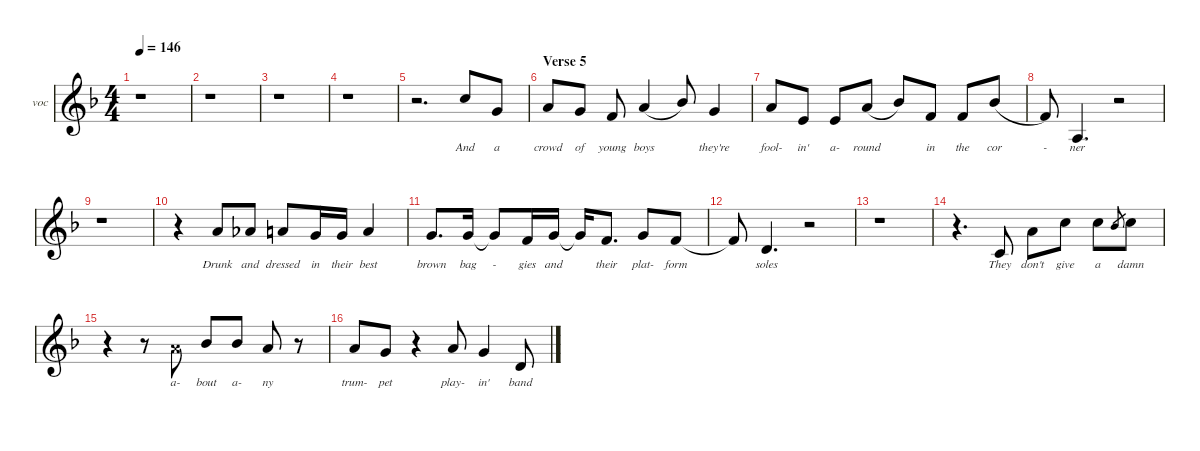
\hideDynamics
\bracketExtendMode nobrackets
\firstSystemTrackNameOrientation horizontal
\otherSystemsTrackNameOrientation horizontal
\track ("Mark - Vocal" "voc") {instrument clavinet}
\staff {score}
\tuning (E4 B3 G3 D3 A2 E2)
\displaytranspose 12
\ts (4 4)
\tempo 146
\clef g2
\ks dminor
r.1{dy mp beam Down} |
r.1{beam Down} |
r.1{beam Down} |
\scale
0.976839 r.1{beam Down} |
\scale
0.91574 r.2{d beam Down} 1.2{acc forcenatural}.8{lyrics (0 "And") lyrics (1 "") lyrics (2 "") lyrics (3 "") lyrics (4 "") beam Up} 5.4{acc forcenatural}.8{lyrics (0 "a") lyrics (1 "") lyrics (2 "") lyrics (3 "") lyrics (4 "") beam Up} |
\section ("" "Verse 5")
\scale
1.10742 2.3{acc forcenatural}.8{lyrics (0 "crowd") lyrics (1 "") lyrics (2 "") lyrics (3 "") lyrics (4 "") beam Up} 5.4{acc forcenatural}.8{lyrics (0 "of") lyrics (1 "") lyrics (2 "") lyrics (3 "") lyrics (4 "") beam Up} 3.4{acc forcenatural}.8{lyrics (0 "young") lyrics (1 "") lyrics (2 "") lyrics (3 "") lyrics (4 "") beam Up} 7.4{acc forcenatural}.4{lyrics (0 "boys") lyrics (1 "") lyrics (2 "") lyrics (3 "") lyrics (4 "") legatoorigin beam Up} 8.4{acc b}.8{beam Up} 5.4{acc forcenatural}.4{lyrics (0 "they're") lyrics (1 "") lyrics (2 "") lyrics (3 "") lyrics (4 "") beam Up} |
\scale
1.26524 2.3{acc forcenatural}.8{lyrics (0 "fool-") lyrics (1 "") lyrics (2 "") lyrics (3 "") lyrics (4 "") beam Up} 2.4{acc forcenatural}.8{lyrics (0 "in'") lyrics (1 "") lyrics (2 "") lyrics (3 "") lyrics (4 "") beam Up} 2.4{acc forcenatural}.8{lyrics (0 "a-") lyrics (1 "") lyrics (2 "") lyrics (3 "") lyrics (4 "") beam Up} 7.4{acc forcenatural}.8{lyrics (0 "round") lyrics (1 "") lyrics (2 "") lyrics (3 "") lyrics (4 "") legatoorigin beam Up} 8.4{acc b}.8{beam Up} 3.4{acc forcenatural}.8{lyrics (0 "in") lyrics (1 "") lyrics (2 "") lyrics (3 "") lyrics (4 "") beam Up} 3.4{acc forcenatural}.8{lyrics (0 "the") lyrics (1 "") lyrics (2 "") lyrics (3 "") lyrics (4 "") beam Up} 3.3{acc b}.8{lyrics (0 "cor") lyrics (1 "") lyrics (2 "") lyrics (3 "") lyrics (4 "") legatoorigin beam Up} |
\scale
0.786867 3.4{acc forcenatural}.8{lyrics (0 "-") lyrics (1 "") lyrics (2 "") lyrics (3 "") lyrics (4 "") beam Up} 5.6{acc forcenatural}.4{d lyrics (0 "ner") lyrics (1 "") lyrics (2 "") lyrics (3 "") lyrics (4 "") beam Up} r.2{beam Up} |
\scale
0.947895 r.1{beam Down} |
\scale
1.32496 r.4{beam Down} 2.3{acc forcenatural}.8{lyrics (0 "Drunk") lyrics (1 "") lyrics (2 "") lyrics (3 "") lyrics (4 "") beam Up} 1.3{acc b}.8{lyrics (0 "and") lyrics (1 "") lyrics (2 "") lyrics (3 "") lyrics (4 "") beam Up} 2.3{acc forcenatural}.8{lyrics (0 "dressed") lyrics (1 "") lyrics (2 "") lyrics (3 "") lyrics (4 "") beam Up} 5.4{acc forcenatural}.16{lyrics (0 "in") lyrics (1 "") lyrics (2 "") lyrics (3 "") lyrics (4 "") beam Up} 5.4{acc forcenatural}.16{lyrics (0 "their") lyrics (1 "") lyrics (2 "") lyrics (3 "") lyrics (4 "") beam Up} 2.3{acc forcenatural}.4{lyrics (0 "best") lyrics (1 "") lyrics (2 "") lyrics (3 "") lyrics (4 "") beam Up} |
\scale
1.13377 5.4{acc forcenatural}.8{d lyrics (0 "brown") lyrics (1 "") lyrics (2 "") lyrics (3 "") lyrics (4 "") beam Up} 5.4{acc forcenatural}.16{lyrics (0 "bag") lyrics (1 "") lyrics (2 "") lyrics (3 "") lyrics (4 "") beam Up} 5.4{t acc forcenatural}.8{lyrics (0 "-") lyrics (1 "") lyrics (2 "") lyrics (3 "") lyrics (4 "") beam Up} 3.4{acc forcenatural}.16{lyrics (0 "gies") lyrics (1 "") lyrics (2 "") lyrics (3 "") lyrics (4 "") beam Up} 5.4{acc forcenatural}.16{lyrics (0 "and") lyrics (1 "") lyrics (2 "") lyrics (3 "") lyrics (4 "") beam Up} 5.4{t acc forcenatural}.16{beam Up} 3.4{acc forcenatural}.8{d lyrics (0 "their") lyrics (1 "") lyrics (2 "") lyrics (3 "") lyrics (4 "") beam Up} 5.4{acc forcenatural}.8{lyrics (0 "plat-") lyrics (1 "") lyrics (2 "") lyrics (3 "") lyrics (4 "") beam Up} 3.4{acc forcenatural}.8{lyrics (0 "form") lyrics (1 "") lyrics (2 "") lyrics (3 "") lyrics (4 "") beam Up} |
\scale
0.541267 3.4{t acc forcenatural}.8{beam Up} 5.5{acc forcenatural}.4{d lyrics (0 "soles") lyrics (1 "") lyrics (2 "") lyrics (3 "") lyrics (4 "") beam Up} r.2{beam Up} |
\scale
1.08126 r.1{beam Down} |
\scale
1.1471 r.4{d beam Down} 3.5{acc forcenatural}.8{lyrics (0 "They") lyrics (1 "") lyrics (2 "") lyrics (3 "") lyrics (4 "") beam Up} 2.3{acc forcenatural}.8{lyrics (0 "don't") lyrics (1 "") lyrics (2 "") lyrics (3 "") lyrics (4 "") beam Down} 1.2{acc forcenatural}.8{lyrics (0 "give") lyrics (1 "") lyrics (2 "") lyrics (3 "") lyrics (4 "") beam Down} 1.2{acc forcenatural}.8{lyrics (0 "a") lyrics (1 "") lyrics (2 "") lyrics (3 "") lyrics (4 "") beam Down} 3.3{acc b}.8{gr beam Up} 1.2{acc forcenatural}.8{lyrics (0 "damn") lyrics (1 "") lyrics (2 "") lyrics (3 "") lyrics (4 "") beam Down} |
\scale
0.771647 r.4{beam Down} r.8{beam Down} 2.3{x acc forcenatural}.8{lyrics (0 "a-") lyrics (1 "") lyrics (2 "") lyrics (3 "") lyrics (4 "") beam Up} 3.3{acc b}.8{lyrics (0 "bout") lyrics (1 "") lyrics (2 "") lyrics (3 "") lyrics (4 "") beam Up} 3.3{acc b}.8{lyrics (0 "a-") lyrics (1 "") lyrics (2 "") lyrics (3 "") lyrics (4 "") beam Up} 2.3{acc forcenatural}.8{lyrics (0 "ny") lyrics (1 "") lyrics (2 "") lyrics (3 "") lyrics (4 "") beam Up} r.8{beam Up} |
\scale
1.09108 2.3{acc forcenatural}.8{lyrics (0 "trum-") lyrics (1 "") lyrics (2 "") lyrics (3 "") lyrics (4 "") beam Up} 5.4{acc forcenatural}.8{lyrics (0 "pet") lyrics (1 "") lyrics (2 "") lyrics (3 "") lyrics (4 "") beam Up} r.4{beam Up} 2.3{acc forcenatural}.8{lyrics (0 "play-") lyrics (1 "") lyrics (2 "") lyrics (3 "") lyrics (4 "") beam Up} 5.4{acc forcenatural}.4{lyrics (0 "in'") lyrics (1 "") lyrics (2 "") lyrics (3 "") lyrics (4 "") beam Up} 5.5{acc forcenatural}.8{lyrics (0 "band") lyrics (1 "") lyrics (2 "") lyrics (3 "") lyrics (4 "") beam Up}
